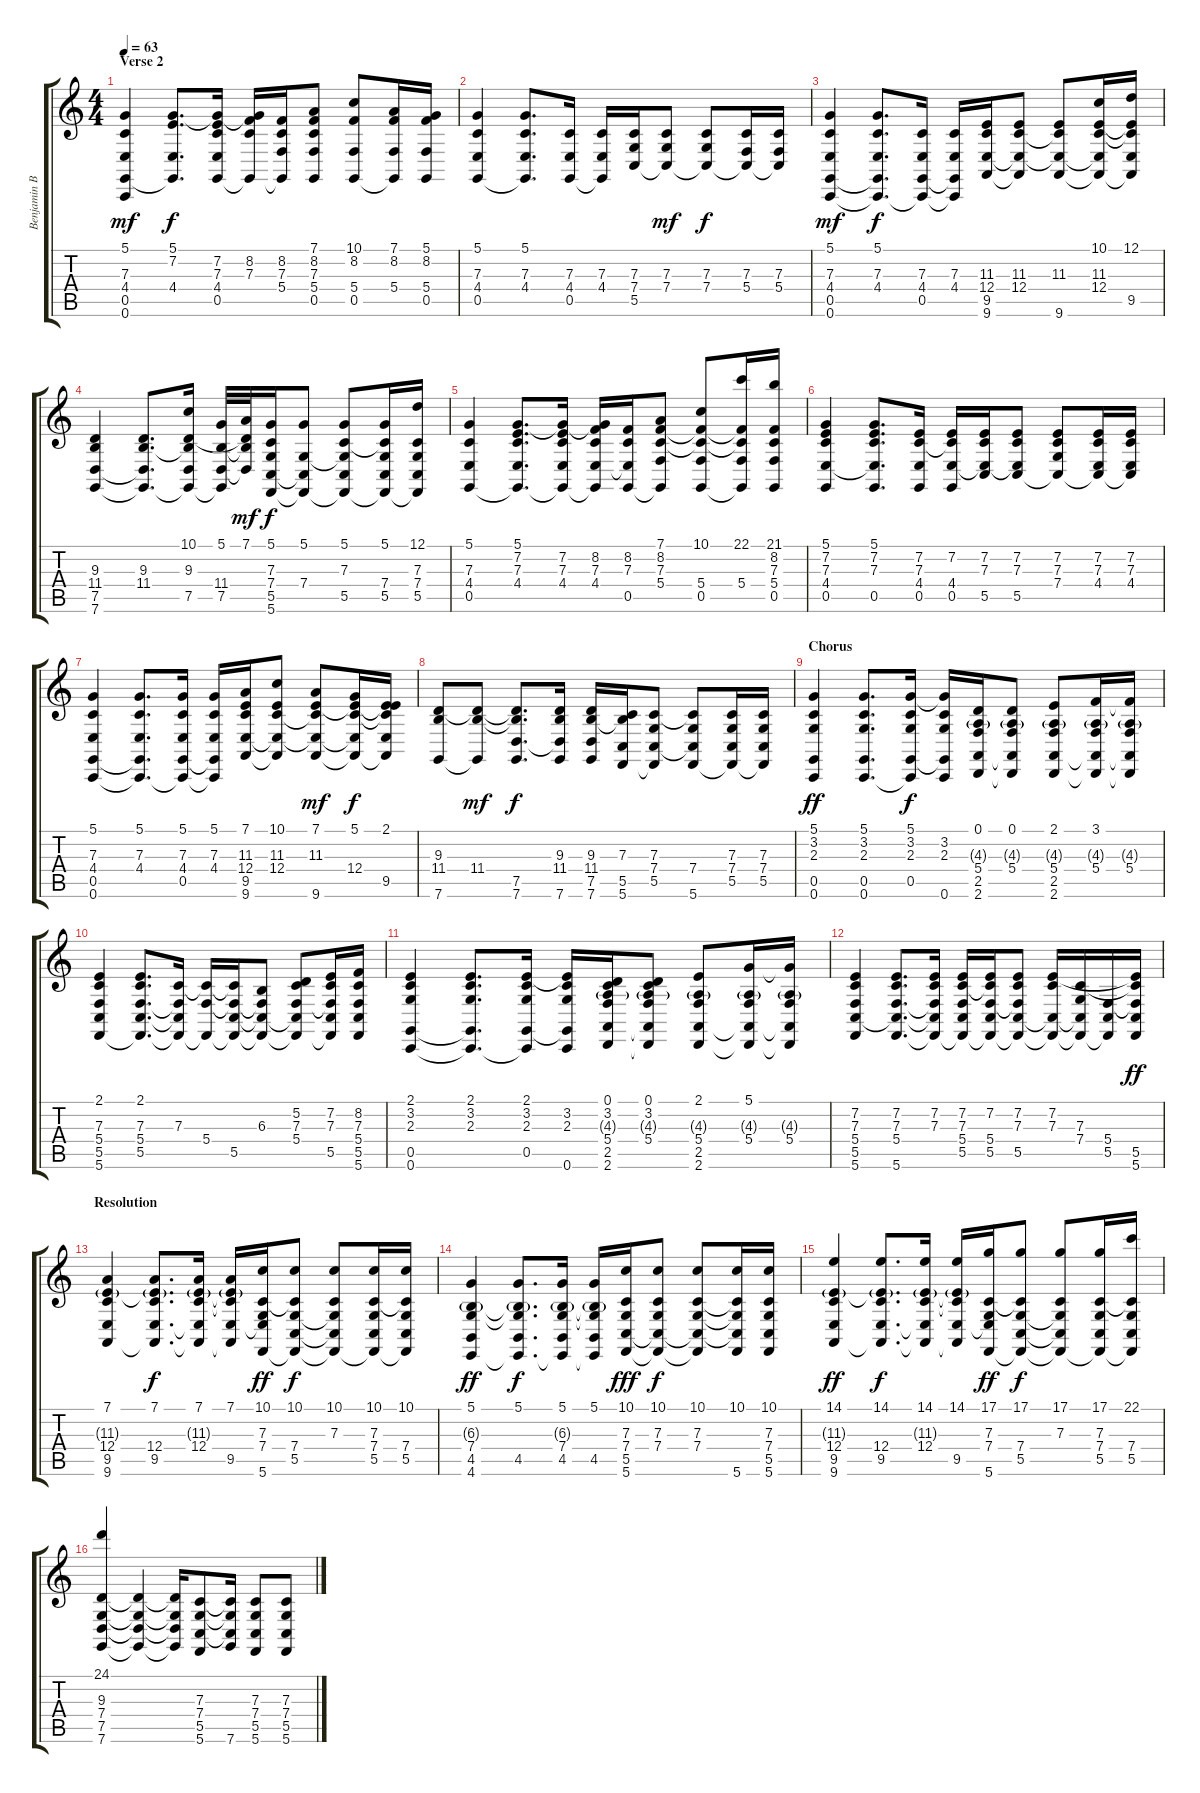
\track ("Benjamin Burnley " "Benjamin B") {instrument brightacousticpiano}
\staff {score tabs}
\tuning (D4 A3 F3 C3 G2 C2) {hide}
\ts (4 4)
\section ("" "Verse 2")
\tempo 63
\clef g2
\ks c
(5.1 7.3 4.4 0.5 0.6).4{dy mf} (5.1 7.2 4.4 0.5{t}).8{d dy f} (5.1{t} 7.2 7.3 4.4 0.5).16 (5.1{t} 8.2 7.3 0.5{t}).16 (8.2 7.3 5.4 0.5{t}).16 (7.1 8.2 7.3 5.4 0.5).8 (10.1 8.2 5.4 0.5).8 (7.1 8.2 5.4 0.5{t}).16 (5.1 8.2 5.4 0.5).16 |
(5.1 7.3 4.4 0.5).4 (5.1 7.3 4.4 0.5{t}).8{d} (7.3 4.4 0.5).16 (7.3 4.4 0.5{t}).16 (7.3 7.4 5.5).16 (7.3 7.4 5.5{t}).8{dy mf} (7.3 7.4 5.5{t}).8{dy f} (7.3 5.4 5.5{t}).16 (7.3 5.4 5.5{t}).16 |
(5.1 7.3 4.4 0.5 0.6).4{dy mf} (5.1 7.3 4.4 0.5{t} 0.6{t}).8{d dy f} (7.3 4.4 0.5 0.6{t}).16 (7.3 4.4 0.5{t} 0.6{t}).16 (11.3 12.4 9.5 9.6).16 (11.3 12.4 9.5{t} 9.6{t}).8 (11.3 12.4{t} 9.5{t} 9.6).8 (10.1 11.3 12.4 9.5{t} 9.6{t}).16 (12.1 11.3{t} 12.4{t} 9.5 9.6{t}).16 |
(9.3 11.4 7.5 7.6).4 (9.3 11.4 7.5{t} 7.6{t}).8{d} (10.1 9.3 11.4{t} 7.5 7.6{t}).16 (5.1 11.4 7.5 7.6{t}).32 (7.1 9.3{t} 11.4{t} 7.5{t}).32{dy mf} (5.1 7.3 7.4 5.5 5.6).16{dy f} (5.1 7.4 5.5{t} 5.6{t}).8 (5.1 7.3 7.4{t} 5.5 5.6{t}).8 (5.1 7.3{t} 7.4 5.5 5.6{t}).16 (12.1 7.3 7.4 5.5 5.6{t}).16 |
(5.1 7.3 4.4 0.5).4 (5.1 7.2 7.3 4.4 0.5{t}).8{d} (5.1{t} 7.2 7.3 4.4 0.5{t}).16 (5.1{t} 8.2 7.3 4.4 0.5{t}).16 (8.2 7.3 4.4{t} 0.5).16 (7.1 8.2 7.3 5.4 0.5{t}).8 (10.1 8.2{t} 7.3{t} 5.4 0.5).8 (22.1 8.2{t} 7.3{t} 5.4 0.5{t}).16 (21.1 8.2 7.3 5.4 0.5).16 |
(5.1 7.2 7.3 4.4 0.5).4 (5.1 7.2 7.3 4.4{t} 0.5).8{d} (7.2 7.3 4.4 0.5).16 (7.2 7.3{t} 4.4 0.5).16 (7.2 7.3 4.4{t} 5.5).16 (7.2 7.3 4.4{t} 5.5).8 (7.2 7.3 7.4 5.5{t}).8 (7.2 7.3 4.4 5.5{t}).16 (7.2 7.3 4.4 5.5{t}).16 |
(5.1 7.3 4.4 0.5 0.6).4 (5.1 7.3 4.4 0.5{t} 0.6{t}).8{d} (5.1 7.3 4.4 0.5 0.6{t}).16 (5.1 7.3 4.4 0.5{t} 0.6{t}).16 (7.1 11.3 12.4 9.5 9.6).16 (10.1 11.3 12.4 9.5{t} 9.6{t}).8 (7.1 11.3 12.4{t} 9.5{t} 9.6).8{dy mf} (5.1 11.3{t} 12.4 9.5{t} 9.6{t}).16{dy f} (2.1 11.3{t} 12.4{t} 9.5 9.6{t}).16 |
(9.3 11.4 7.6).8 (9.3{t} 11.4 7.6{t}).8{dy mf} (9.3{t} 11.4{t} 7.5 7.6).8{d dy f} (9.3 11.4 7.5{t} 7.6).16 (9.3 11.4 7.5 7.6).16 (7.3 11.4{t} 5.5 5.6).16 (7.3 7.4 5.5 5.6{t}).8 (7.3{t} 7.4 5.5{t} 5.6).8 (7.3 7.4 5.5 5.6{t}).16 (7.3 7.4 5.5 5.6{t}).16 |
\section ("" "Chorus")
(5.1 3.2 2.3 0.5 0.6).4{dy ff} (5.1 3.2 2.3 0.5 0.6).8{d} (5.1 3.2 2.3 0.5 0.6{t}).16{dy f} (5.1{t} 3.2 2.3 0.5{t} 0.6).16 (0.1 4.3{g} 5.4 2.5 2.6).16 (0.1 4.3{g} 5.4 2.5{t} 2.6{t}).8 (2.1 4.3{g} 5.4 2.5 2.6).8 (3.1 4.3{g} 5.4 2.5{t} 2.6{t}).16 (3.1{t} 4.3{g} 5.4 2.5{t} 2.6{t}).16 |
(2.1 7.3 5.4 5.5 5.6).4 (2.1 7.3 5.4 5.5 5.6{t}).8{d} (7.3 5.4{t} 5.5{t} 5.6{t}).16 (7.3{t} 5.4 5.6{t}).16 (7.3{t} 5.4{t} 5.5 5.6{t}).16 (6.3 5.4{t} 5.5{t} 5.6{t}).8 (5.2 7.3 5.4 5.5{t} 5.6{t}).8 (7.2 7.3 5.4{t} 5.5 5.6{t}).16 (8.2 7.3 5.4 5.5 5.6).16 |
(2.1 3.2 2.3 0.5 0.6).4 (2.1 3.2 2.3 0.5{t} 0.6{t}).8{d} (2.1 3.2 2.3 0.5 0.6{t}).16 (2.1{t} 3.2 2.3 0.5{t} 0.6).16 (0.1 3.2 4.3{g} 5.4 2.5 2.6).16 (0.1 3.2 4.3{g} 5.4 2.5{t} 2.6{t}).8 (2.1 4.3{g} 5.4 2.5 2.6).8 (5.1 4.3{g} 5.4 2.5{t} 2.6{t}).16 (5.1{t} 4.3{g} 5.4 2.5{t} 2.6{t}).16 |
(7.2 7.3 5.4 5.5 5.6).4 (7.2 7.3 5.4 5.5{t} 5.6).8{d} (7.2 7.3 5.4{t} 5.5{t} 5.6{t}).16 (7.2 7.3 5.4 5.5 5.6{t}).16 (7.2 7.3{t} 5.4 5.5 5.6{t}).16 (7.2 7.3 5.4{t} 5.5 5.6{t}).8 (7.2 7.3 5.5{t} 5.6{t}).16 (7.3 7.4 5.5{t} 5.6{t}).16 (5.4 5.5 5.6{t}).16 (7.2{t} 7.3{t} 5.4{t} 5.5 5.6).16{dy ff} |
\section ("" "Resolution ")
(7.1 11.3{g} 12.4 9.5 9.6).4 (7.1 11.3{g t} 12.4 9.5 9.6{t}).8{d dy f} (7.1 11.3{g} 12.4 9.5{t} 9.6{t}).16 (7.1 11.3{g t} 12.4{t} 9.5 9.6{t}).16 (10.1 7.3 7.4 9.5{t} 5.6).16{dy ff} (10.1 7.3{t} 7.4 5.5 5.6{t}).8{dy f} (10.1 7.3 7.4{t} 5.5{t} 5.6{t}).8 (10.1 7.3 7.4 5.5 5.6{t}).16 (10.1 7.3{t} 7.4 5.5 5.6{t}).16 |
(5.1 6.3{g} 7.4 4.5 4.6).4{dy ff} (5.1 6.3{g t} 7.4{t} 4.5 4.6{t}).8{d dy f} (5.1 6.3{g} 7.4 4.5 4.6{t}).16 (5.1 6.3{g t} 7.4{t} 4.5 4.6{t}).16 (10.1 7.3 7.4 5.5 5.6).16{dy fff} (10.1 7.3 7.4 5.5{t} 5.6{t}).8{dy f} (10.1 7.3 7.4 5.5{t} 5.6{t}).8 (10.1 7.3{t} 7.4{t} 5.5{t} 5.6).16 (10.1 7.3 7.4 5.5 5.6).16 |
(14.1 11.3{g} 12.4 9.5 9.6).4{dy ff} (14.1 11.3{g t} 12.4 9.5 9.6{t}).8{d dy f} (14.1 11.3{g} 12.4 9.5{t} 9.6{t}).16 (14.1 11.3{g t} 12.4{t} 9.5 9.6{t}).16 (17.1 7.3 7.4 9.5{t} 5.6).16{dy ff} (17.1 7.3{t} 7.4 5.5 5.6{t}).8{dy f} (17.1 7.3 7.4{t} 5.5{t} 5.6{t}).8 (17.1 7.3 7.4 5.5 5.6{t}).16 (22.1 7.3{t} 7.4 5.5 5.6{t}).16 |
(24.1 9.3 7.4 7.5 7.6).4 (9.3{t} 7.4{t} 7.5{t} 7.6{t}).4 (9.3{t} 7.4{t} 7.5{t} 7.6{t}).16 (7.3 7.4 5.5 5.6).8 (7.3{t} 7.4{t} 5.5{t} 7.6).16 (7.3 7.4 5.5 5.6).8 (7.3 7.4 5.5 5.6).8
